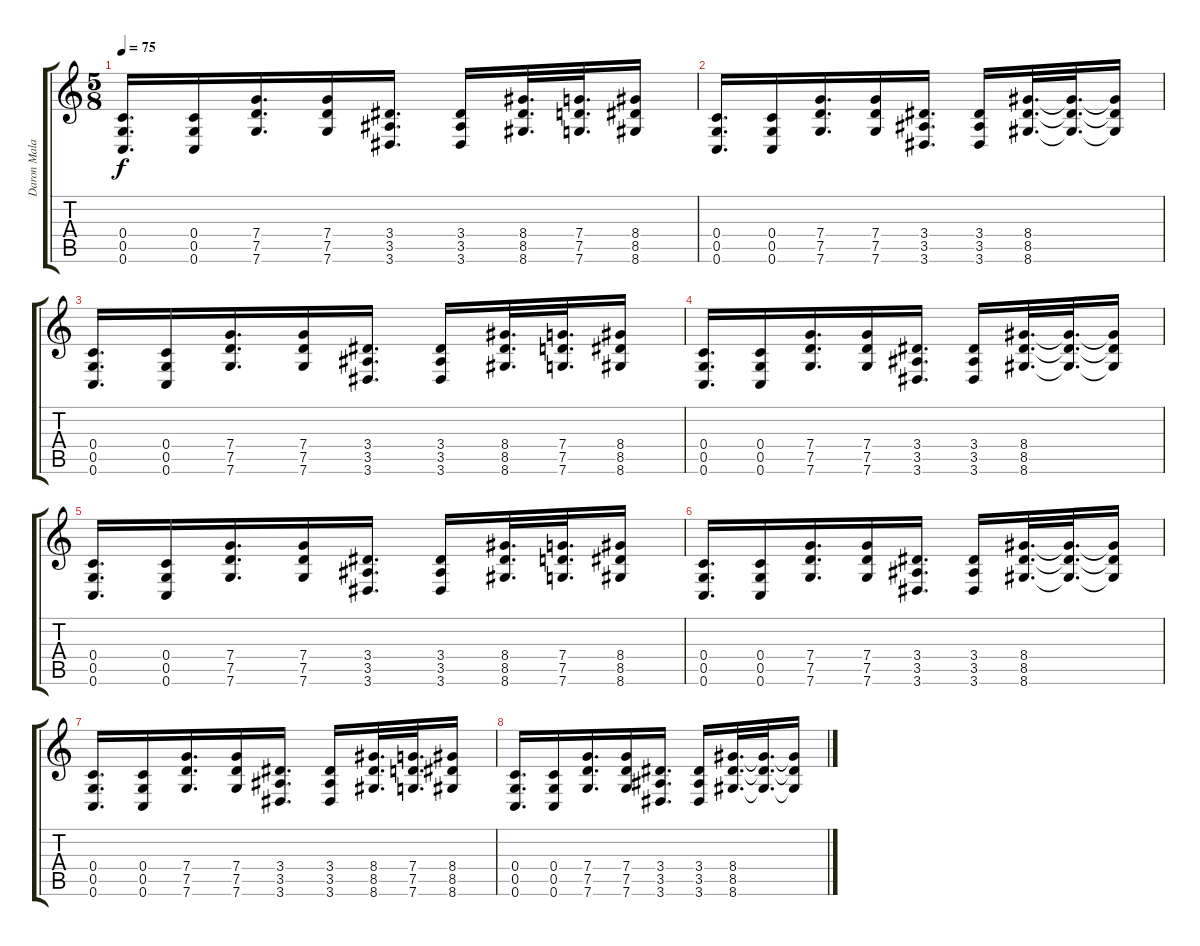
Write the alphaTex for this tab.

\track ("Daron Malakian" "Daron Mala") {instrument electricguitarclean}
\staff {score tabs}
\tuning (D4 A3 F3 C3 G2 C2) {hide}
\ts (5 8)
\tempo 75
\clef g2
\ks c
(0.4 0.5 0.6).16{d dy f instrument distortionguitar} (0.4 0.5 0.6).16 (7.4 7.5 7.6).16{d} (7.4 7.5 7.6).16 (3.4 3.5 3.6).16{d} (3.4 3.5 3.6).16 (8.4 8.5 8.6).32{d} (7.4 7.5 7.6).32{d} (8.4 8.5 8.6).16 |
(0.4 0.5 0.6).16{d} (0.4 0.5 0.6).16 (7.4 7.5 7.6).16{d} (7.4 7.5 7.6).16 (3.4 3.5 3.6).16{d} (3.4 3.5 3.6).16 (8.4 8.5 8.6).32{d} (8.4{t} 8.5{t} 8.6{t}).32{d} (8.4{t} 8.5{t} 8.6{t}).16 |
(0.4 0.5 0.6).16{d} (0.4 0.5 0.6).16 (7.4 7.5 7.6).16{d} (7.4 7.5 7.6).16 (3.4 3.5 3.6).16{d} (3.4 3.5 3.6).16 (8.4 8.5 8.6).32{d} (7.4 7.5 7.6).32{d} (8.4 8.5 8.6).16 |
(0.4 0.5 0.6).16{d} (0.4 0.5 0.6).16 (7.4 7.5 7.6).16{d} (7.4 7.5 7.6).16 (3.4 3.5 3.6).16{d} (3.4 3.5 3.6).16 (8.4 8.5 8.6).32{d} (8.4{t} 8.5{t} 8.6{t}).32{d} (8.4{t} 8.5{t} 8.6{t}).16 |
(0.4 0.5 0.6).16{d} (0.4 0.5 0.6).16 (7.4 7.5 7.6).16{d} (7.4 7.5 7.6).16 (3.4 3.5 3.6).16{d} (3.4 3.5 3.6).16 (8.4 8.5 8.6).32{d} (7.4 7.5 7.6).32{d} (8.4 8.5 8.6).16 |
(0.4 0.5 0.6).16{d} (0.4 0.5 0.6).16 (7.4 7.5 7.6).16{d} (7.4 7.5 7.6).16 (3.4 3.5 3.6).16{d} (3.4 3.5 3.6).16 (8.4 8.5 8.6).32{d} (8.4{t} 8.5{t} 8.6{t}).32{d} (8.4{t} 8.5{t} 8.6{t}).16 |
(0.4 0.5 0.6).16{d} (0.4 0.5 0.6).16 (7.4 7.5 7.6).16{d} (7.4 7.5 7.6).16 (3.4 3.5 3.6).16{d} (3.4 3.5 3.6).16 (8.4 8.5 8.6).32{d} (7.4 7.5 7.6).32{d} (8.4 8.5 8.6).16 |
(0.4 0.5 0.6).16{d} (0.4 0.5 0.6).16 (7.4 7.5 7.6).16{d} (7.4 7.5 7.6).16 (3.4 3.5 3.6).16{d} (3.4 3.5 3.6).16 (8.4 8.5 8.6).32{d} (8.4{t} 8.5{t} 8.6{t}).32{d} (8.4{t} 8.5{t} 8.6{t}).16
